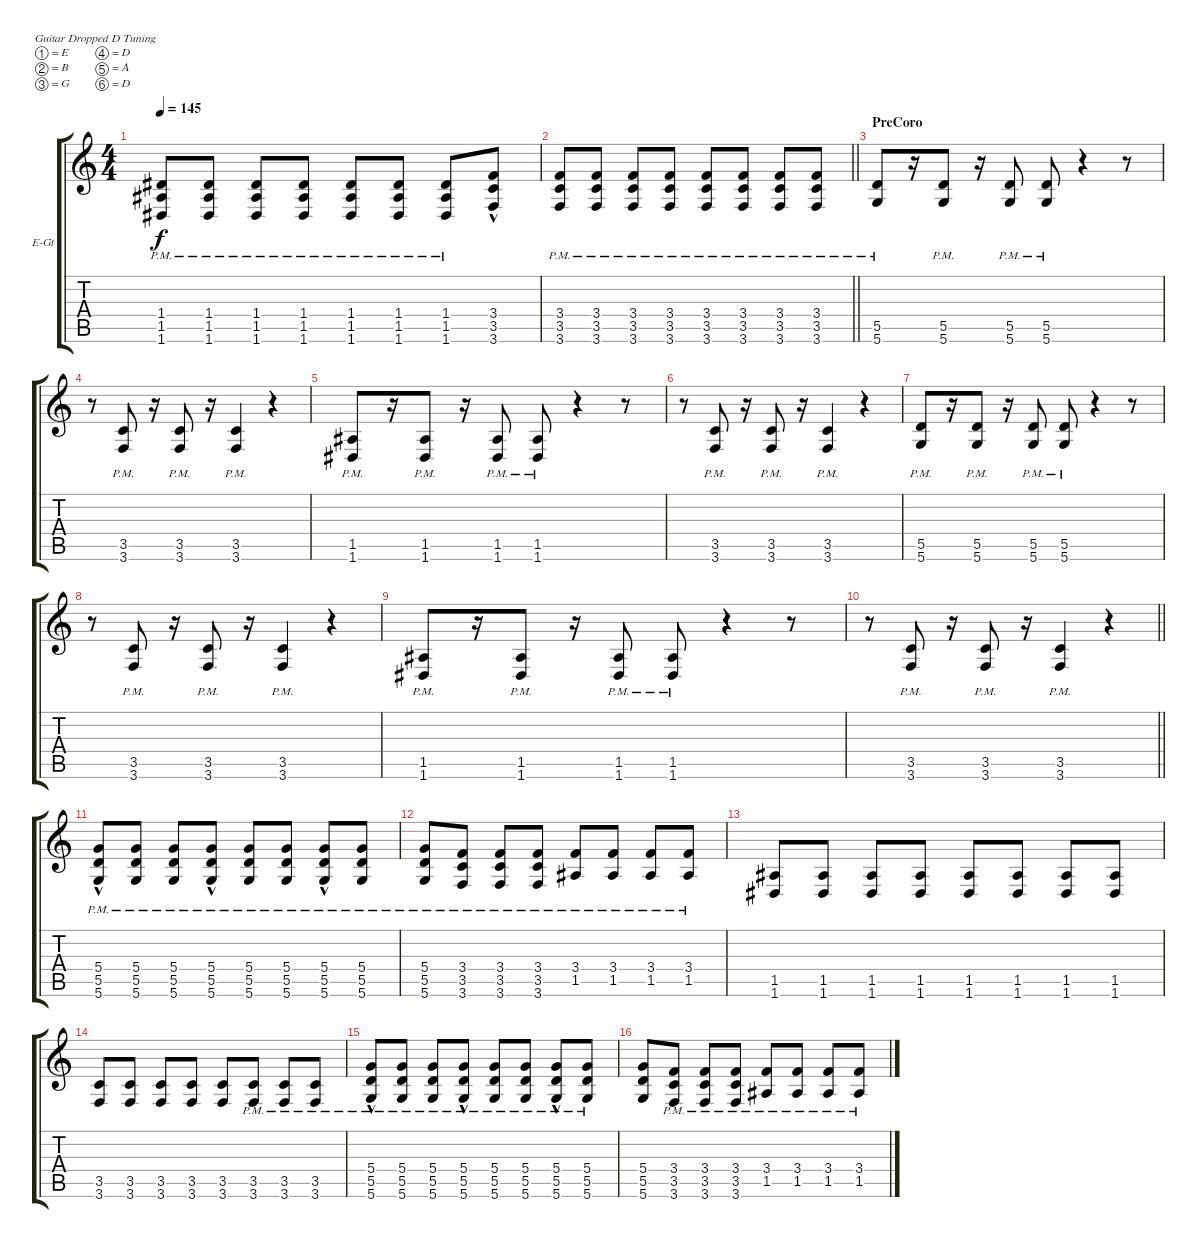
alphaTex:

\bracketExtendMode groupsimilarinstruments
\firstSystemTrackNameOrientation horizontal
\otherSystemsTrackNameOrientation horizontal
\track ("Felix" "E-Gt") {instrument distortionguitar}
\staff {score tabs}
\tuning (E4 B3 G3 D3 A2 D2)
\ts (4 4)
\tempo 145
\clef g2
\ks c
(1.4{pm} 1.5{pm} 1.6{pm}).8{dy f} (1.4{pm} 1.5{pm} 1.6{pm}).8 (1.4{pm} 1.5{pm} 1.6{pm}).8 (1.4{pm} 1.5{pm} 1.6{pm}).8 (1.4{pm} 1.5{pm} 1.6{pm}).8 (1.4{pm} 1.5{pm} 1.6{pm}).8 (1.4{pm} 1.5{pm} 1.6{pm}).8 (3.4{hac} 3.5 3.6).8 |
\barLineRight lightlight
(3.4{pm} 3.5{pm} 3.6{pm}).8 (3.4{pm} 3.5{pm} 3.6{pm}).8 (3.4{pm} 3.5{pm} 3.6{pm}).8 (3.4{pm} 3.5{pm} 3.6{pm}).8 (3.4{pm} 3.5{pm} 3.6{pm}).8 (3.4{pm} 3.5{pm} 3.6{pm}).8 (3.4{pm} 3.5{pm} 3.6{pm}).8 (3.4{pm} 3.5{pm} 3.6{pm}).8 |
\section ("" "PreCoro")
(5.5{pm} 5.6{pm}).8 r.16 (5.5{pm} 5.6{pm}).8 r.16 (5.5{pm} 5.6{pm}).8 (5.5{pm} 5.6{pm}).8 r.4 r.8 |
r.8 (3.5{pm} 3.6{pm}).8 r.16 (3.5{pm} 3.6{pm}).8 r.16 (3.5{pm} 3.6{pm}).4 r.4 |
(1.5{pm} 1.6{pm}).8 r.16 (1.5{pm} 1.6{pm}).8 r.16 (1.5{pm} 1.6{pm}).8 (1.5{pm} 1.6{pm}).8 r.4 r.8 |
r.8 (3.5{pm} 3.6{pm}).8 r.16 (3.5{pm} 3.6{pm}).8 r.16 (3.5{pm} 3.6{pm}).4 r.4 |
(5.5{pm} 5.6{pm}).8 r.16 (5.5{pm} 5.6{pm}).8 r.16 (5.5{pm} 5.6{pm}).8 (5.5{pm} 5.6{pm}).8 r.4 r.8 |
r.8 (3.5{pm} 3.6{pm}).8 r.16 (3.5{pm} 3.6{pm}).8 r.16 (3.5{pm} 3.6{pm}).4 r.4 |
(1.5{pm} 1.6{pm}).8 r.16 (1.5{pm} 1.6{pm}).8 r.16 (1.5{pm} 1.6{pm}).8 (1.5{pm} 1.6{pm}).8 r.4 r.8 |
\barLineRight lightlight
r.8 (3.5{pm} 3.6{pm}).8 r.16 (3.5{pm} 3.6{pm}).8 r.16 (3.5{pm} 3.6{pm}).4 r.4 |
(5.4{hac pm} 5.5{hac pm} 5.6{hac pm}).8 (5.4{pm} 5.5{pm} 5.6{pm}).8 (5.4{pm} 5.5{pm} 5.6{pm}).8 (5.4{hac pm} 5.5{hac pm} 5.6{hac pm}).8 (5.4{pm} 5.5{pm} 5.6{pm}).8 (5.4{pm} 5.5{pm} 5.6{pm}).8 (5.4{hac pm} 5.5{hac pm} 5.6{hac pm}).8 (5.4{pm} 5.5{pm} 5.6{pm}).8 |
(5.4{pm} 5.5{pm} 5.6{pm}).8 (3.4{pm} 3.5{pm} 3.6{pm}).8 (3.4{pm} 3.5{pm} 3.6{pm}).8 (3.4{pm} 3.5{pm} 3.6{pm}).8 (3.4{pm} 1.5{pm}).8 (3.4{pm} 1.5{pm}).8 (3.4{pm} 1.5{pm}).8 (3.4{pm} 1.5{pm}).8 |
(1.5 1.6).8 (1.5 1.6).8 (1.5 1.6).8 (1.5 1.6).8 (1.5 1.6).8 (1.5 1.6).8 (1.5 1.6).8 (1.5 1.6).8 |
(3.5 3.6).8 (3.5 3.6).8 (3.5 3.6).8 (3.5 3.6).8 (3.5 3.6).8 (3.5{pm} 3.6{pm}).8 (3.5{pm} 3.6{pm}).8 (3.5{pm} 3.6{pm}).8 |
(5.4{hac pm} 5.5{hac pm} 5.6{hac pm}).8 (5.4{pm} 5.5{pm} 5.6{pm}).8 (5.4{pm} 5.5{pm} 5.6{pm}).8 (5.4{hac pm} 5.5{hac pm} 5.6{hac pm}).8 (5.4{pm} 5.5{pm} 5.6{pm}).8 (5.4{pm} 5.5{pm} 5.6{pm}).8 (5.4{hac pm} 5.5{hac pm} 5.6{hac pm}).8 (5.4{pm} 5.5{pm} 5.6{pm}).8 |
(5.4 5.5 5.6).8 (3.4{pm} 3.5{pm} 3.6{pm}).8 (3.4{pm} 3.5{pm} 3.6{pm}).8 (3.4{pm} 3.5{pm} 3.6{pm}).8 (3.4{pm} 1.5{pm}).8 (3.4{pm} 1.5{pm}).8 (3.4{pm} 1.5{pm}).8 (3.4{pm} 1.5{pm}).8
